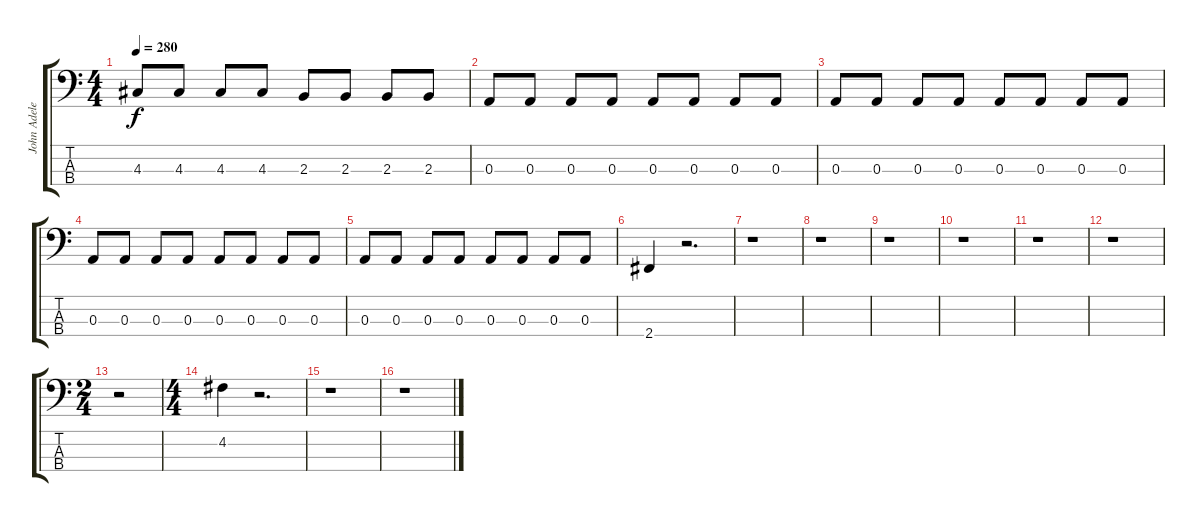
\track ("John Adelerte (Bass)" "John Adele") {instrument electricbassfinger}
\staff {score tabs}
\tuning (G2 D2 A1 E1) {hide}
\ts (4 4)
\tempo 280
\clef f4
\ks c
4.3.8{dy f} 4.3.8 4.3.8 4.3.8 2.3.8 2.3.8 2.3.8 2.3.8 |
0.3.8 0.3.8 0.3.8 0.3.8 0.3.8 0.3.8 0.3.8 0.3.8 |
0.3.8 0.3.8 0.3.8 0.3.8 0.3.8 0.3.8 0.3.8 0.3.8 |
0.3.8 0.3.8 0.3.8 0.3.8 0.3.8 0.3.8 0.3.8 0.3.8 |
0.3.8 0.3.8 0.3.8 0.3.8 0.3.8 0.3.8 0.3.8 0.3.8 |
2.4.4 r.2{d} |
r.1 |
r.1 |
r.1 |
r.1 |
r.1 |
r.1 |
\ts (2 4)
r.2 |
\ts (4 4)
4.2.4 r.2{d} |
r.1 |
r.1
